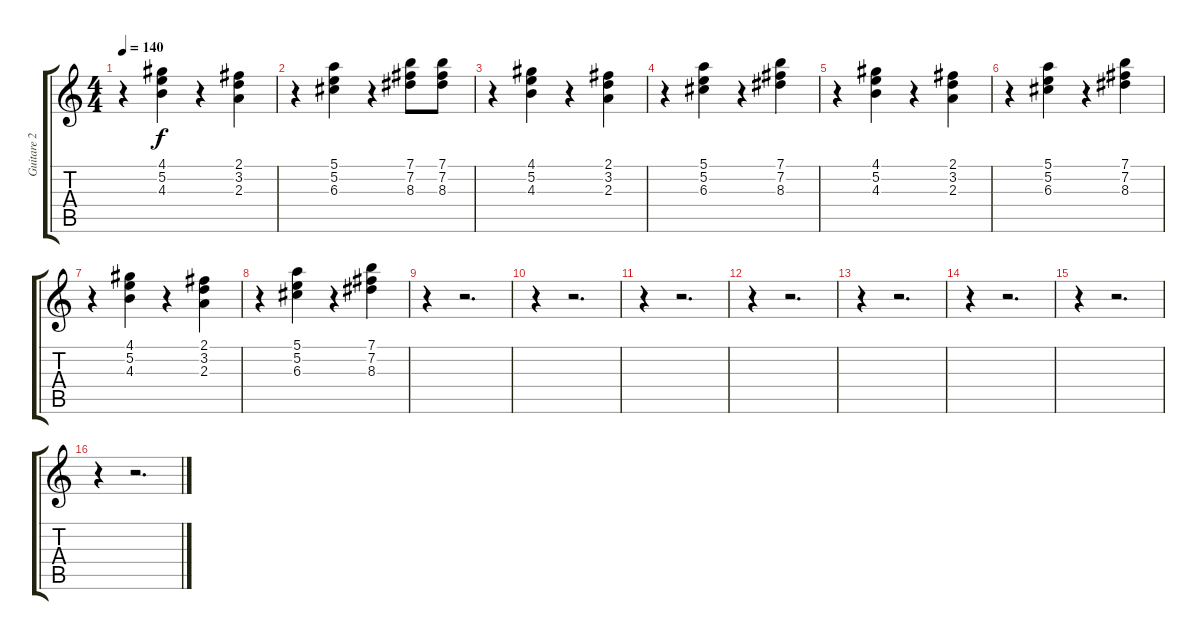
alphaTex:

\track ("Guitare 2" "Guitare 2") {instrument overdrivenguitar}
\staff {score tabs}
\tuning (E4 B3 G3 D3 A2 E2) {hide}
\ts (4 4)
\tempo 140
\clef g2
\ks c
r.4{dy f} (4.1 5.2 4.3).4 r.4 (2.1 3.2 2.3).4 |
r.4 (5.1 5.2 6.3).4 r.4 (7.1 7.2 8.3).8 (7.1 7.2 8.3).8 |
r.4 (4.1 5.2 4.3).4 r.4 (2.1 3.2 2.3).4 |
r.4 (5.1 5.2 6.3).4 r.4 (7.1 7.2 8.3).4 |
r.4 (4.1 5.2 4.3).4 r.4 (2.1 3.2 2.3).4 |
r.4 (5.1 5.2 6.3).4 r.4 (7.1 7.2 8.3).4 |
r.4 (4.1 5.2 4.3).4 r.4 (2.1 3.2 2.3).4 |
r.4 (5.1 5.2 6.3).4 r.4 (7.1 7.2 8.3).4 |
r.4 r.2{d} |
r.4 r.2{d} |
r.4 r.2{d} |
r.4 r.2{d} |
r.4 r.2{d} |
r.4 r.2{d} |
r.4 r.2{d} |
r.4 r.2{d}
